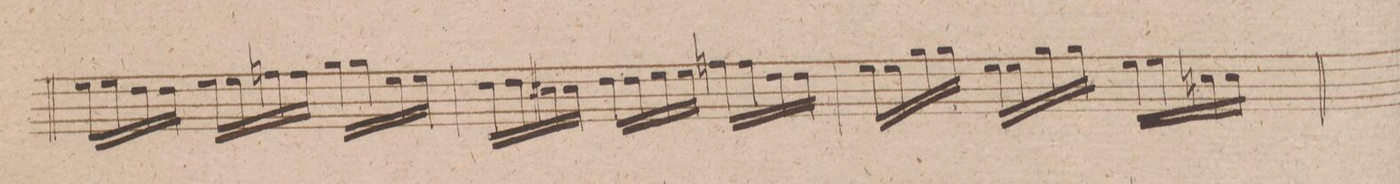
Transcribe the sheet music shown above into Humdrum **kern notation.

**kern	**dynam
*I"Violino 2do	*
*clefG2	*
*k[f#]	*
*met(c|)	*
*M3/4	*
16ee\LL	.
16ee\	.
16dd\	.
16dd\JJ	.
16ee\LL	.
16ee\	.
16ffn\	.
16ff\JJ	.
16gg\LL	.
16gg\	.
16ee\	.
16ee\JJ	.
=204	=204
16dd\LL	.
16dd\	.
16cc#X\	.
16cc#\JJ	.
16dd\LL	.
16dd\	.
16ee\	.
16ee\JJ	.
16ffn\LL	.
16ff\	.
16dd\	.
16dd\JJ	.
=205	=205
16ee\LL	.
16ee\	.
16gg\	.
16gg\JJ	.
16ee\LL	.
16ee\	.
16gg\	.
16gg\JJ	.
16ee\LL	.
16ee\	.
16ccn\	.
16cc\JJ	.
=206	=206
*-	*-
